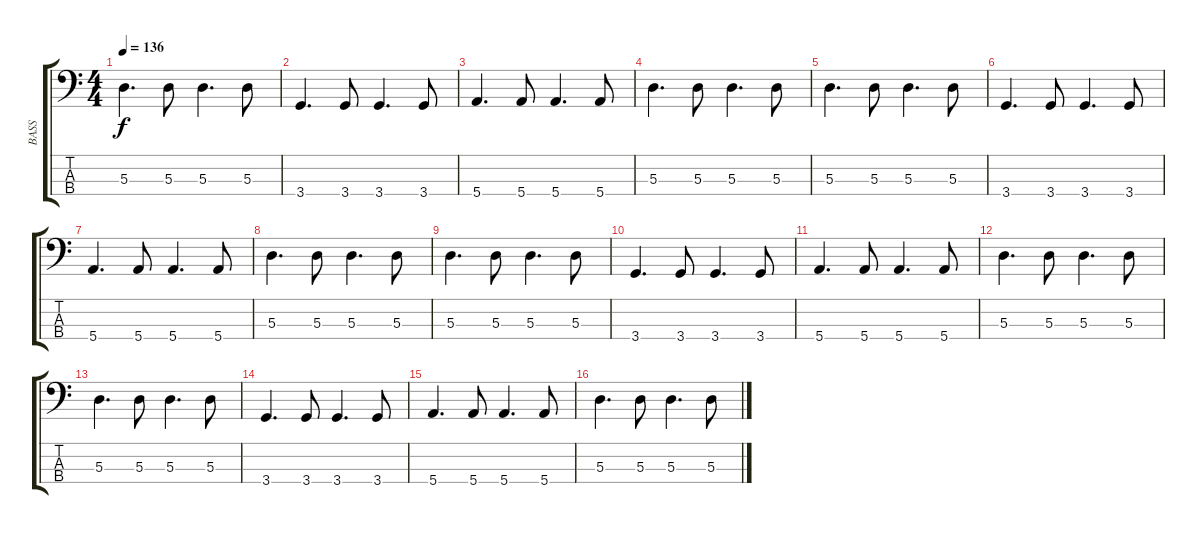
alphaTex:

\track ("BASS" "BASS") {instrument fretlessbass}
\staff {score tabs}
\tuning (G2 D2 A1 E1) {hide}
\ts (4 4)
\tempo 136
\clef f4
\ks c
5.3.4{d dy f} 5.3.8 5.3.4{d} 5.3.8 |
3.4.4{d} 3.4.8 3.4.4{d} 3.4.8 |
5.4.4{d} 5.4.8 5.4.4{d} 5.4.8 |
5.3.4{d} 5.3.8 5.3.4{d} 5.3.8 |
5.3.4{d} 5.3.8 5.3.4{d} 5.3.8 |
3.4.4{d} 3.4.8 3.4.4{d} 3.4.8 |
5.4.4{d} 5.4.8 5.4.4{d} 5.4.8 |
5.3.4{d} 5.3.8 5.3.4{d} 5.3.8 |
5.3.4{d} 5.3.8 5.3.4{d} 5.3.8 |
3.4.4{d} 3.4.8 3.4.4{d} 3.4.8 |
5.4.4{d} 5.4.8 5.4.4{d} 5.4.8 |
5.3.4{d} 5.3.8 5.3.4{d} 5.3.8 |
5.3.4{d} 5.3.8 5.3.4{d} 5.3.8 |
3.4.4{d} 3.4.8 3.4.4{d} 3.4.8 |
5.4.4{d} 5.4.8 5.4.4{d} 5.4.8 |
5.3.4{d} 5.3.8 5.3.4{d} 5.3.8
